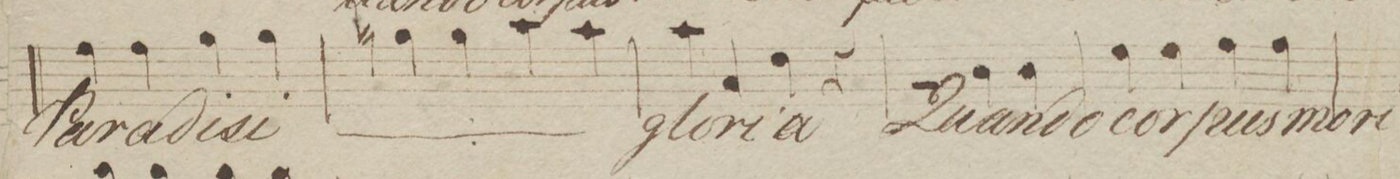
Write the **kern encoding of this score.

**kern	**text	**dynam
*I"Bas.	*	*
*clefF4	*	*
*k[b-]	*	*
*met(c)	*	*
*M4/4	*	*
4A\	Pa-	.
4A\	-ra-	.
4B-\	-di-	.
4B-\	-si	.
=10	=10	=10
*	*ij	*
4Bn\	Pa-	.
4B\	-ra-	.
4c\	-di-	.
4c\	-si	.
=11	=11	=11
*	*Xij	*
4c\	glo-	.
4C/	-ri-	.
4F\	-a	.
4r	.	.
=12	=12	=12
2r	.	.
4D\	Quan-	.
4D\	-do	.
=-	=-	=-
1ryy	.	.
=13	=13	=13
4G\	cor-	.
4G\	-pus	.
4A\	mo-	.
4A\	-ri-	.
=14	=14	=14
*-	*-	*-
